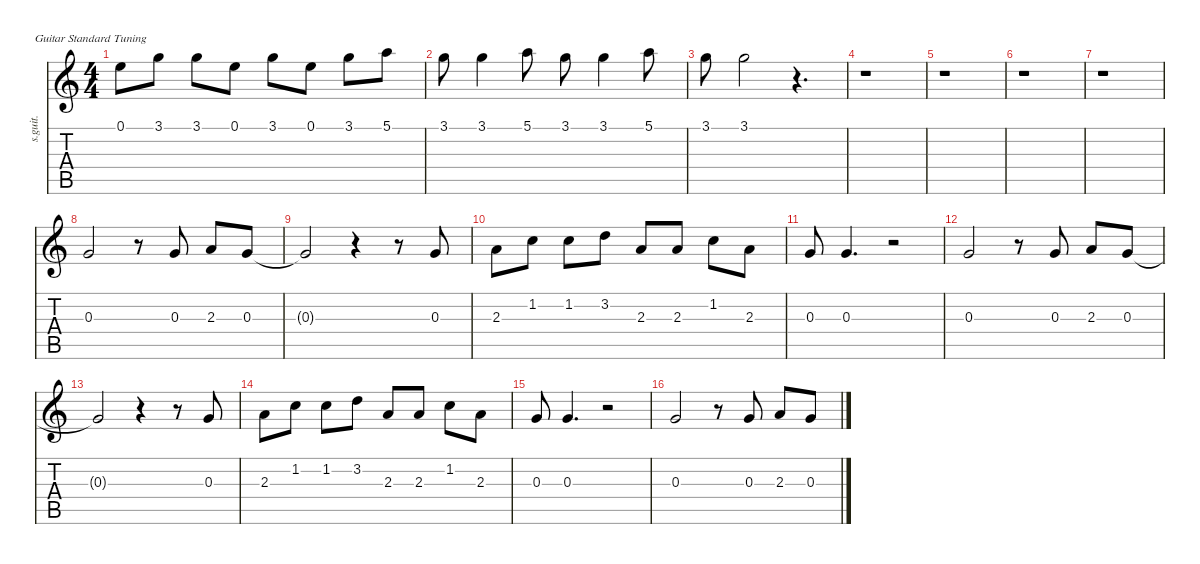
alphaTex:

\defaultSystemsLayout 4
\hideDynamics
\bracketExtendMode nobrackets
\track ("Carly Simon" "s.guit.") {instrument clarinet}
\staff {score tabs}
\tuning (E4 B3 G3 D3 A2 E2)
\displaytranspose 12
\ts (4 4)
\tempo (107 hide)
\clef g2
\ks c
0.1.8{dy mp} 3.1.8 3.1.8 0.1.8 3.1.8 0.1.8 3.1.8 5.1.8 |
3.1.8 3.1.4 5.1.8 3.1.8 3.1.4 5.1.8 |
3.1.8 3.1.2 r.4{d} |
r.1 |
r.1 |
r.1 |
r.1 |
0.3.2 r.8 0.3.8 2.3.8 0.3.8 |
0.3{t}.2{dy f} r.4 r.8 0.3.8{dy mp} |
2.3.8 1.2.8 1.2.8 3.2.8 2.3.8 2.3.8 1.2.8 2.3.8 |
0.3.8 0.3.4{d} r.2 |
0.3.2 r.8 0.3.8 2.3.8 0.3.8 |
0.3{t}.2{dy f} r.4 r.8 0.3.8{dy mp} |
2.3.8 1.2.8 1.2.8 3.2.8 2.3.8 2.3.8 1.2.8 2.3.8 |
0.3.8 0.3.4{d} r.2 |
0.3.2 r.8 0.3.8 2.3.8 0.3.8
